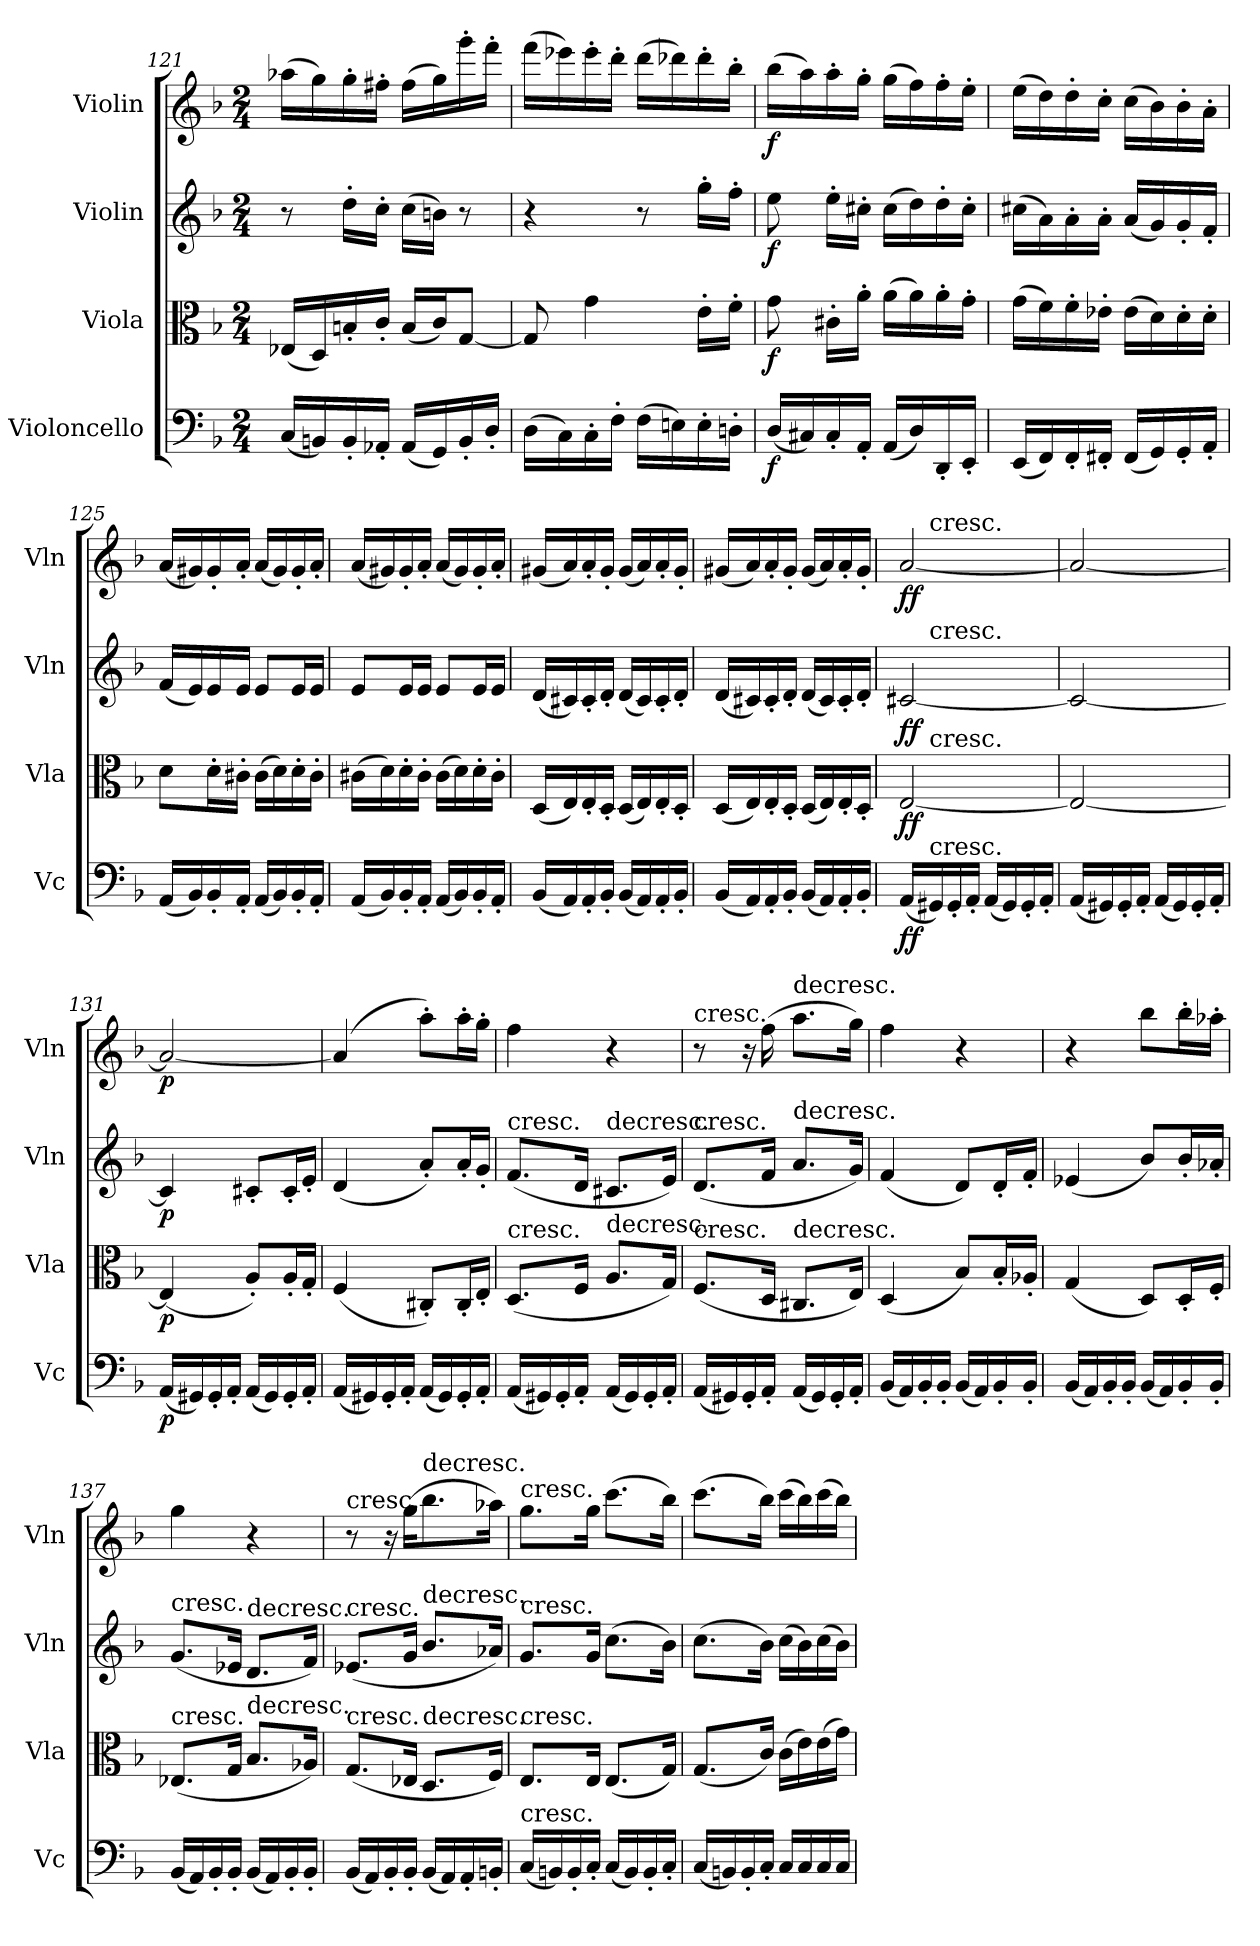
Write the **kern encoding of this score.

**kern	**dynam	**kern	**dynam	**kern	**dynam	**kern	**dynam
*part4	*part4	*part3	*part3	*part2	*part2	*part1	*part1
*staff4	*staff4	*staff3	*staff3	*staff2	*staff2	*staff1	*staff1
*I"Violoncello	*	*I"Viola	*	*I"Violin	*	*I"Violin	*
*I'Vc	*	*I'Vla	*	*I'Vln	*	*I'Vln	*
*clefF4	*	*clefC3	*	*clefG2	*	*clefG2	*
*k[b-]	*	*k[b-]	*	*k[b-]	*	*k[b-]	*
*F:	*	*F:	*	*F:	*	*F:	*
*M2/4	*	*M2/4	*	*M2/4	*	*M2/4	*
=121	=121	=121	=121	=121	=121	=121	=121
(16C/LL	.	(16E-X/LL	.	8r	.	(16aa-X\LL	.
16BBn/)	.	16D/)	.	.	.	16gg\)	.
16BB'/	.	16Bn'/	.	16dd'\LL	.	16gg'\	.
16AA-X'/JJ	.	16c'/JJ	.	16cc'\JJ	.	16ff#X'\JJ	.
(16AA-/LL	.	(16B/LL	.	(16cc\LL	.	(16ff#\LL	.
16GG/)	.	16c/J)	.	16bn\JJ)	.	16gg\)	.
16BB'/	.	[8G/J	.	8r	.	16ggg'\	.
16D'/JJ	.	.	.	.	.	16fff'\JJ	.
=122	=122	=122	=122	=122	=122	=122	=122
(16D\LL	.	8G/]	.	4r	.	(16fff\LL	.
16C\)	.	.	.	.	.	16eee-X\)	.
16C'\	.	4g\	.	.	.	16eee-'\	.
16F'\JJ	.	.	.	.	.	16ddd'\JJ	.
(16F\LL	.	.	.	8r	.	(16ddd\LL	.
16En\)	.	.	.	.	.	16ddd-X\)	.
16E'\	.	16e'\LL	.	16gg'\LL	.	16ddd-'\	.
16Dn'\JJ	.	16f'\JJ	.	16ff'\JJ	.	16bb-'\JJ	.
=123	=123	=123	=123	=123	=123	=123	=123
(16D/LL	f	8g\	f	8ee\	f	(16bb-\LL	f
16C#X/)	.	.	.	.	.	16aa\)	.
16C#'/	.	16c#X'\LL	.	16ee'\LL	.	16aa'\	.
16AA'/JJ	.	16a'\JJ	.	16cc#X'\JJ	.	16gg'\JJ	.
(16AA/LL	.	(16a\LL	.	(16cc#\LL	.	(16gg\LL	.
16D/)	.	16a\)	.	16dd\)	.	16ff\)	.
16DD'/	.	16a'\	.	16dd'\	.	16ff'\	.
16EE'/JJ	.	16g'\JJ	.	16cc#'\JJ	.	16ee'\JJ	.
=124	=124	=124	=124	=124	=124	=124	=124
(16EE/LL	.	(16g\LL	.	(16cc#X\LL	.	(16ee\LL	.
16FF/)	.	16f\)	.	16a\)	.	16dd\)	.
16FF'/	.	16f'\	.	16a'\	.	16dd'\	.
16FF#X'/JJ	.	16e-X'\JJ	.	16a'\JJ	.	16cc'\JJ	.
(16FF#/LL	.	(16e-\LL	.	(16a/LL	.	(16cc\LL	.
16GG/)	.	16d\)	.	16g/)	.	16b-\)	.
16GG'/	.	16d'\	.	16g'/	.	16b-'\	.
16AA'/JJ	.	16d'\JJ	.	16f'/JJ	.	16a'\JJ	.
=125	=125	=125	=125	=125	=125	=125	=125
(16AA/LL	.	8d\L	.	(16f/LL	.	(16a/LL	.
16BB-/)	.	.	.	16e/)	.	16g#X/)	.
16BB-'/	.	16d'\L	.	16e/	.	16g#'/	.
16AA'/JJ	.	16c#X'\JJ	.	16e/JJ	.	16a'/JJ	.
(16AA/LL	.	(16c#\LL	.	8e/L	.	(16a/LL	.
16BB-/)	.	16d\)	.	.	.	16g#/)	.
16BB-'/	.	16d'\	.	16e/L	.	16g#'/	.
16AA'/JJ	.	16c#'\JJ	.	16e/JJ	.	16a'/JJ	.
=126	=126	=126	=126	=126	=126	=126	=126
(16AA/LL	.	(16c#X\LL	.	8e/L	.	(16a/LL	.
16BB-/)	.	16d\)	.	.	.	16g#X/)	.
16BB-'/	.	16d'\	.	16e/L	.	16g#'/	.
16AA'/JJ	.	16c#'\JJ	.	16e/JJ	.	16a'/JJ	.
(16AA/LL	.	(16c#\LL	.	8e/L	.	(16a/LL	.
16BB-/)	.	16d\)	.	.	.	16g#/)	.
16BB-'/	.	16d'\	.	16e/L	.	16g#'/	.
16AA'/JJ	.	16c#'\JJ	.	16e/JJ	.	16a'/JJ	.
=127	=127	=127	=127	=127	=127	=127	=127
(16BB-/LL	.	(16D/LL	.	(16d/LL	.	(16g#X/LL	.
16AA/)	.	16E/)	.	16c#X/)	.	16a/)	.
16AA'/	.	16E'/	.	16c#'/	.	16a'/	.
16BB-'/JJ	.	16D'/JJ	.	16d'/JJ	.	16g#'/JJ	.
(16BB-/LL	.	(16D/LL	.	(16d/LL	.	(16g#/LL	.
16AA/)	.	16E/)	.	16c#/)	.	16a/)	.
16AA'/	.	16E'/	.	16c#'/	.	16a'/	.
16BB-'/JJ	.	16D'/JJ	.	16d'/JJ	.	16g#'/JJ	.
=128	=128	=128	=128	=128	=128	=128	=128
(16BB-/LL	.	(16D/LL	.	(16d/LL	.	(16g#X/LL	.
16AA/)	.	16E/)	.	16c#X/)	.	16a/)	.
16AA'/	.	16E'/	.	16c#'/	.	16a'/	.
16BB-'/JJ	.	16D'/JJ	.	16d'/JJ	.	16g#'/JJ	.
(16BB-/LL	.	(16D/LL	.	(16d/LL	.	(16g#/LL	.
16AA/)	.	16E/)	.	16c#/)	.	16a/)	.
16AA'/	.	16E'/	.	16c#'/	.	16a'/	.
16BB-'/JJ	.	16D'/JJ	.	16d'/JJ	.	16g#'/JJ	.
=129	=129	=129	=129	=129	=129	=129	=129
*	*	*^	*	*^	*	*^	*
(16AA/LL	ff	[2E/	16ryy	ff	[2c#X/	16ryy	ff	[2a/	16ryy	ff
!	!	!	!	!	!	!	!	!	!LO:TX:t=cresc.	!
!	!	!	!	!	!	!LO:TX:t=cresc.	!	!	!	!
!	!	!	!LO:TX:t=cresc.	!	!	!	!	!	!	!
!LO:TX:t=cresc.	!	!	!	!	!	!	!	!	!	!
16GG#X/)	.	.	4..ryy	.	.	4..ryy	.	.	4..ryy	.
16GG#'/	.	.	.	.	.	.	.	.	.	.
16AA'/JJ	.	.	.	.	.	.	.	.	.	.
(16AA/LL	.	.	.	.	.	.	.	.	.	.
16GG#/)	.	.	.	.	.	.	.	.	.	.
16GG#'/	.	.	.	.	.	.	.	.	.	.
16AA'/JJ	.	.	.	.	.	.	.	.	.	.
*	*	*v	*v	*	*	*	*	*v	*v	*
*	*	*	*	*v	*v	*	*	*
=130	=130	=130	=130	=130	=130	=130	=130
(16AA/LL	.	2E/_	.	2c#/_	.	2a/_	.
16GG#X/)	.	.	.	.	.	.	.
16GG#'/	.	.	.	.	.	.	.
16AA'/JJ	.	.	.	.	.	.	.
(16AA/LL	.	.	.	.	.	.	.
16GG#/)	.	.	.	.	.	.	.
16GG#'/	.	.	.	.	.	.	.
16AA'/JJ	.	.	.	.	.	.	.
=131	=131	=131	=131	=131	=131	=131	=131
(16AA/LL	p	(4E/]	p	4c#/]	p	2a/_	p
16GG#X/)	.	.	.	.	.	.	.
16GG#'/	.	.	.	.	.	.	.
16AA'/JJ	.	.	.	.	.	.	.
(16AA/LL	.	8A'/L)	.	8c#X'/L	.	.	.
16GG#/)	.	.	.	.	.	.	.
16GG#'/	.	16A'/L	.	16c#'/L	.	.	.
16AA'/JJ	.	16G'/JJ	.	16e'/JJ	.	.	.
=132	=132	=132	=132	=132	=132	=132	=132
(16AA/LL	.	(4F/	.	(4d/	.	(4a/]	.
16GG#X/)	.	.	.	.	.	.	.
16GG#'/	.	.	.	.	.	.	.
16AA'/JJ	.	.	.	.	.	.	.
(16AA/LL	.	8C#X'/L)	.	8a'/L)	.	8aa'\L)	.
16GG#/)	.	.	.	.	.	.	.
16GG#'/	.	16C#'/L	.	16a'/L	.	16aa'\L	.
16AA'/JJ	.	16E'/JJ	.	16g'/JJ	.	16gg'\JJ	.
=133	=133	=133	=133	=133	=133	=133	=133
!	!	!	!	!LO:TX:t=cresc.	!	!	!
!	!	!LO:TX:t=cresc.	!	!	!	!	!
(16AA/LL	.	(8.D/L	.	(8.f/L	.	4ff\	.
16GG#X/)	.	.	.	.	.	.	.
16GG#'/	.	.	.	.	.	.	.
16AA'/JJ	.	16F/Jk	.	16d/Jk	.	.	.
!	!	!	!	!LO:TX:t=decresc.	!	!	!
!	!	!LO:TX:t=decresc.	!	!	!	!	!
(16AA/LL	.	8.A/L	.	8.c#X/L	.	4r	.
16GG#/)	.	.	.	.	.	.	.
16GG#'/	.	.	.	.	.	.	.
16AA'/JJ	.	16G/Jk)	.	16e/Jk)	.	.	.
=134	=134	=134	=134	=134	=134	=134	=134
!	!	!	!	!	!	!LO:TX:t=cresc.	!
!	!	!	!	!LO:TX:t=cresc.	!	!	!
!	!	!LO:TX:t=cresc.	!	!	!	!	!
(16AA/LL	.	(8.F/L	.	(8.d/L	.	8r	.
16GG#X/)	.	.	.	.	.	.	.
16GG#'/	.	.	.	.	.	16r	.
16AA'/JJ	.	16D/Jk	.	16f/Jk	.	(16ff\	.
!	!	!	!	!	!	!LO:TX:t=decresc.	!
!	!	!	!	!LO:TX:t=decresc.	!	!	!
!	!	!LO:TX:t=decresc.	!	!	!	!	!
(16AA/LL	.	8.C#X/L	.	8.a/L	.	8.aa\L	.
16GG#/)	.	.	.	.	.	.	.
16GG#'/	.	.	.	.	.	.	.
16AA'/JJ	.	16E/Jk)	.	16g/Jk)	.	16gg\Jk)	.
=135	=135	=135	=135	=135	=135	=135	=135
(16BB-/LL	.	(4D/	.	(4f/	.	4ff\	.
16AA/)	.	.	.	.	.	.	.
16BB-'/	.	.	.	.	.	.	.
16BB-'/JJ	.	.	.	.	.	.	.
(16BB-/LL	.	8B-/L)	.	8d/L)	.	4r	.
16AA/)	.	.	.	.	.	.	.
16BB-'/	.	16B-'/L	.	16d'/L	.	.	.
16BB-'/JJ	.	16A-X'/JJ	.	16f'/JJ	.	.	.
=136	=136	=136	=136	=136	=136	=136	=136
(16BB-/LL	.	(4G/	.	(4e-X/	.	4r	.
16AA/)	.	.	.	.	.	.	.
16BB-'/	.	.	.	.	.	.	.
16BB-'/JJ	.	.	.	.	.	.	.
(16BB-/LL	.	8D/L)	.	8b-/L)	.	8bb-\L	.
16AA/)	.	.	.	.	.	.	.
16BB-'/	.	16D'/L	.	16b-'/L	.	16bb-'\L	.
16BB-'/JJ	.	16F'/JJ	.	16a-X'/JJ	.	16aa-X'\JJ	.
=137	=137	=137	=137	=137	=137	=137	=137
!	!	!	!	!LO:TX:t=cresc.	!	!	!
!	!	!LO:TX:t=cresc.	!	!	!	!	!
(16BB-/LL	.	(8.E-X/L	.	(8.g/L	.	4gg\	.
16AA/)	.	.	.	.	.	.	.
16BB-'/	.	.	.	.	.	.	.
16BB-'/JJ	.	16G/Jk	.	16e-X/Jk	.	.	.
!	!	!	!	!LO:TX:t=decresc.	!	!	!
!	!	!LO:TX:t=decresc.	!	!	!	!	!
(16BB-/LL	.	8.B-/L	.	8.d/L	.	4r	.
16AA/)	.	.	.	.	.	.	.
16BB-'/	.	.	.	.	.	.	.
16BB-'/JJ	.	16A-X/Jk)	.	16f/Jk)	.	.	.
=138	=138	=138	=138	=138	=138	=138	=138
!	!	!	!	!	!	!LO:TX:t=cresc.	!
!	!	!	!	!LO:TX:t=cresc.	!	!	!
!	!	!LO:TX:t=cresc.	!	!	!	!	!
(16BB-/LL	.	(8.G/L	.	(8.e-X/L	.	8r	.
16AA/)	.	.	.	.	.	.	.
16BB-'/	.	.	.	.	.	16r	.
16BB-'/JJ	.	16E-X/Jk	.	16g/Jk	.	(16gg\KL	.
!	!	!	!	!	!	!LO:TX:t=decresc.	!
!	!	!	!	!LO:TX:t=decresc.	!	!	!
!	!	!LO:TX:t=decresc.	!	!	!	!	!
(16BB-/LL	.	8.D/L	.	8.b-/L	.	8.bb-\	.
16AA/)	.	.	.	.	.	.	.
16AA'/	.	.	.	.	.	.	.
16BBn'/JJ	.	16F/Jk)	.	16a-X/Jk)	.	16aa-X\Jk)	.
=139	=139	=139	=139	=139	=139	=139	=139
!	!	!	!	!	!	!LO:TX:t=cresc.	!
!	!	!	!	!LO:TX:t=cresc.	!	!	!
!	!	!LO:TX:t=cresc.	!	!	!	!	!
!LO:TX:t=cresc.	!	!	!	!	!	!	!
(16C/LL	.	8.E/L	.	8.g/L	.	8.gg\L	.
16BBn/)	.	.	.	.	.	.	.
16BB'/	.	.	.	.	.	.	.
16C'/JJ	.	16E/Jk	.	16g/Jk	.	16gg\Jk	.
(16C/LL	.	(8.E/L	.	(8.cc\L	.	(8.ccc\L	.
16BB/)	.	.	.	.	.	.	.
16BB'/	.	.	.	.	.	.	.
16C'/JJ	.	16G/Jk)	.	16b-\Jk)	.	16bb-\Jk)	.
=140	=140	=140	=140	=140	=140	=140	=140
(16C/LL	.	(8.G/L	.	(8.cc\L	.	(8.ccc\L	.
16BBn/)	.	.	.	.	.	.	.
16BB'/	.	.	.	.	.	.	.
16C'/JJ	.	16c/Jk)	.	16b-\Jk)	.	16bb-\Jk)	.
16C/LL	.	(16c\LL	.	(16cc\LL	.	(16ccc\LL	.
16C/	.	16e\)	.	16b-\)	.	16bb-\)	.
16C/	.	(16e\	.	(16cc\	.	(16ccc\	.
16C/JJ	.	16g\JJ)	.	16b-\JJ)	.	16bb-\JJ)	.
=	=	=	=	=	=	=	=
*-	*-	*-	*-	*-	*-	*-	*-
